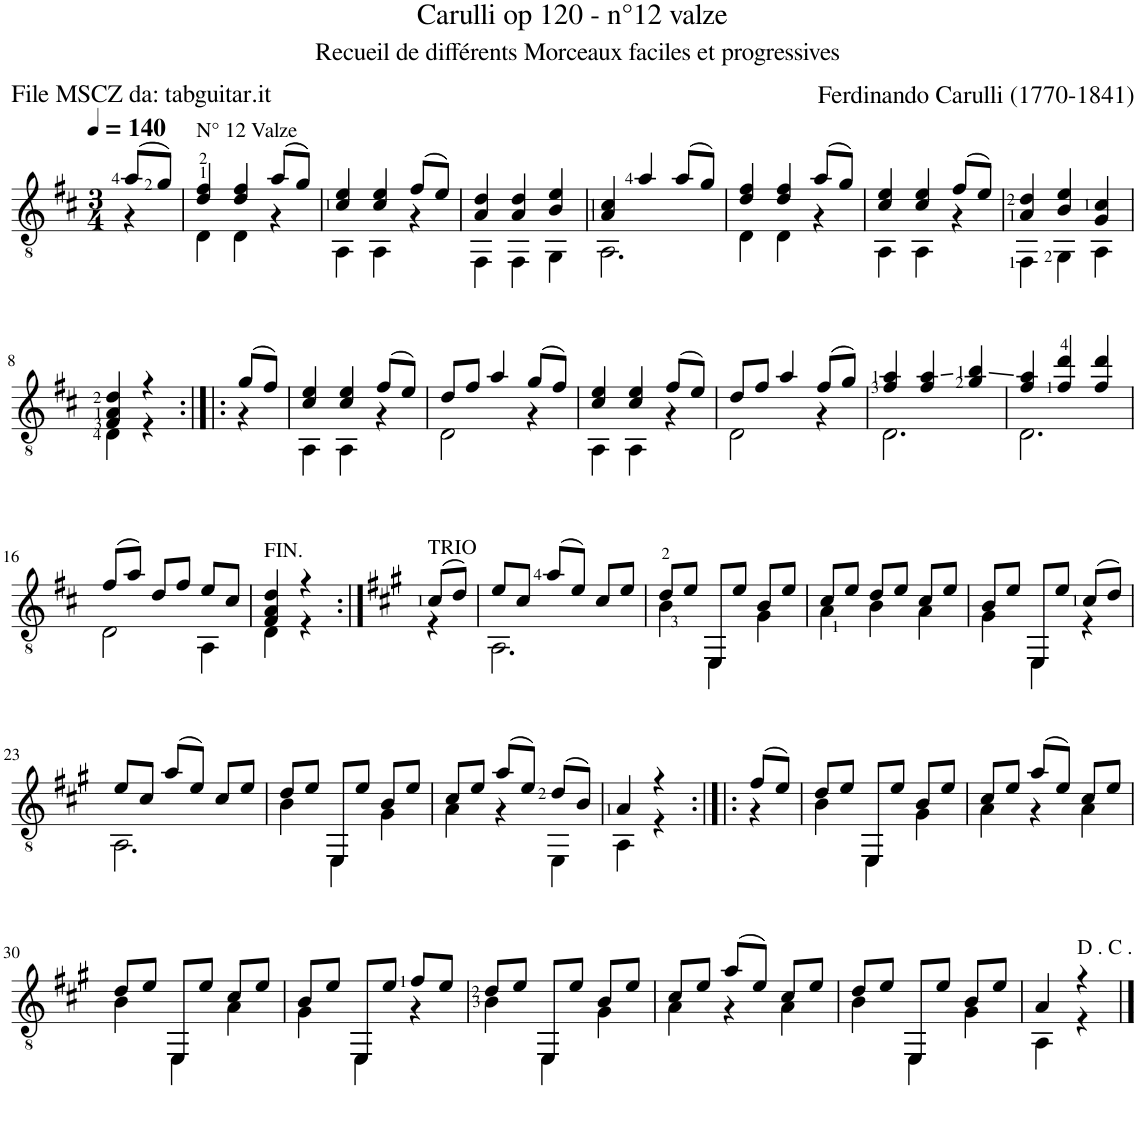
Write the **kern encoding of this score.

**kern
*part1
*staff1
*I"Guitar
*I'Guit.
*clefGv2
*k[f#c#]
*M3/4
*MM140
=
*^
(8a/L	4r
8g/J)	.
=1	=1
!LO:TX:a:t=N° 12 Valze	!
4d/ 4f#/	4D\
4d/ 4f#/	4D\
(8a/L	4r
8g/J)	.
=2	=2
4c#/ 4e/	4AA\
4c#/ 4e/	4AA\
(8f#/L	4r
8e/J)	.
=3	=3
4A/ 4d/	4FF#\
4A/ 4d/	4FF#\
4B/ 4e/	4GG\
=4	=4
4A/ 4c#/	2.AA\
4a/	.
(8a/L	.
8g/J)	.
=5	=5
4d/ 4f#/	4D\
4d/ 4f#/	4D\
(8a/L	4r
8g/J)	.
=6	=6
4c#/ 4e/	4AA\
4c#/ 4e/	4AA\
(8f#/L	4r
8e/J)	.
=7	=7
4A/ 4d/	4FF#\
4B/ 4e/	4GG\
4G/ 4c#/	4AA\
!!LO:LB:g=z	!!
=8	=8
4F#/ 4A/ 4d/	4D\
4r	4r
=9:|!|:	=9:|!|:
(8g/L	4r
8f#/J)	.
=10	=10
4c#/ 4e/	4AA\
4c#/ 4e/	4AA\
(8f#/L	4r
8e/J)	.
=11	=11
8d/L	2D\
8f#/J	.
4a/	.
(8g/L	4r
8f#/J)	.
=12	=12
4c#/ 4e/	4AA\
4c#/ 4e/	4AA\
(8f#/L	4r
8e/J)	.
=13	=13
8d/L	2D\
8f#/J	.
4a/	.
(8f#/L	4r
8g/J)	.
=14	=14
4f#/ 4a/	2.D\
4f#/ 4a/	.
4g/ 4b/	.
=15	=15
4f#/ 4a/	2.D\
4f#/ 4dd/	.
4f#/ 4dd/	.
!!LO:LB:g=z	!!
=16	=16
(8f#/L	2D\
8a/J)	.
8d/L	.
8f#/J	.
8e/L	4AA\
8c#/J	.
=17	=17
!LO:TX:a:t=FIN.	!
4F#/ 4A/ 4d/	4D\
4r	4r
=18:|!	=18:|!
*k[f#c#g#]	*
!LO:TX:a:t=TRIO	!
(8c#/L	4r
8d/J)	.
=19	=19
8e/L	2.AA\
8c#/J	.
(8a/L	.
8e/J)	.
8c#/L	.
8e/J	.
=20	=20
8d/L	4B\
8e/J	.
8EE/L	4EE\
8e/J	.
8B/L	4G#\
8e/J	.
=21	=21
8c#/L	4A\
8e/J	.
8d/L	4B\
8e/J	.
8c#/L	4A\
8e/J	.
=22	=22
8B/L	4G#\
8e/J	.
8EE/L	4EE\
8e/J	.
(8c#/L	4r
8d/J)	.
!!LO:LB:g=z	!!
=23	=23
8e/L	2.AA\
8c#/J	.
(8a/L	.
8e/J)	.
8c#/L	.
8e/J	.
=24	=24
8d/L	4B\
8e/J	.
8EE/L	4EE\
8e/J	.
8B/L	4G#\
8e/J	.
=25	=25
8c#/L	4A\
8e/J	.
(8a/L	4r
8e/J)	.
(8d/L	4EE\
8B/J)	.
=26	=26
4A/	4AA\
4r	4r
=27:|!|:	=27:|!|:
(8f#/L	4r
8e/J)	.
=28	=28
8d/L	4B\
8e/J	.
8EE/L	4EE\
8e/J	.
8B/L	4G#\
8e/J	.
=29	=29
8c#/L	4A\
8e/J	.
(8a/L	4r
8e/J)	.
8c#/L	4A\
8e/J	.
!!LO:LB:g=z	!!
=30	=30
8d/L	4B\
8e/J	.
8EE/L	4EE\
8e/J	.
8c#/L	4A\
8e/J	.
=31	=31
8B/L	4G#\
8e/J	.
8EE/L	4EE\
8e/J	.
8f#/L	4r
8e/J	.
=32	=32
8d/L	4B\
8e/J	.
8EE/L	4EE\
8e/J	.
8B/L	4G#\
8e/J	.
=33	=33
8c#/L	4A\
8e/J	.
(8a/L	4r
8e/J)	.
8c#/L	4A\
8e/J	.
=34	=34
8d/L	4B\
8e/J	.
8EE/L	4EE\
8e/J	.
8B/L	4G#\
8e/J	.
=35	=35
4A/	4AA\
4r	4r
*v	*v
==
*-
